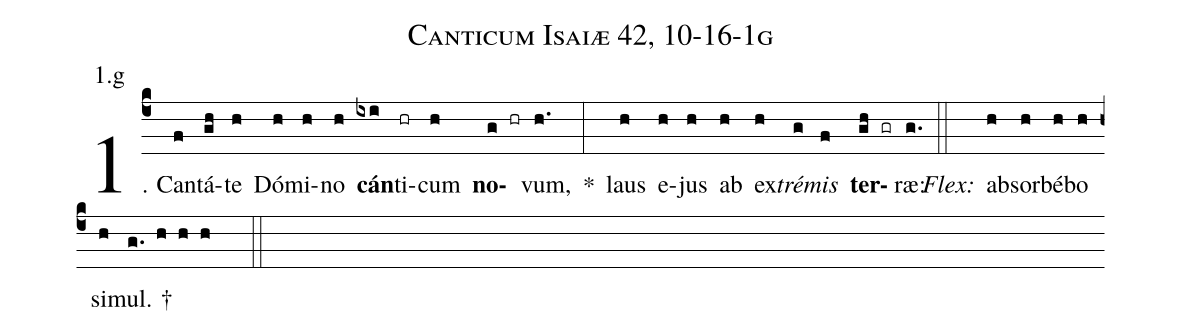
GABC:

name: Canticum Isaiæ 42, 10-16-1g;
annotation: 1.g;
%%
(c4)1. Can(f)tá(gh)te(h) Dó(h)mi(h)no(h) <b>cán</b>(ixi)ti(hr)cum(h) <b>no</b>(g hr)vum,(h.) *(:) laus(h) e(h)jus(h) ab(h) ex(h)<i>tré</i>(g)<i>mis</i>(f) <b>ter</b>(gh gr)ræ:(g.) (::)
<i>Flex:</i>()  ab(h)sor(h)bé(h)bo(h) si(h)mul. †(g. h h h  ::)
